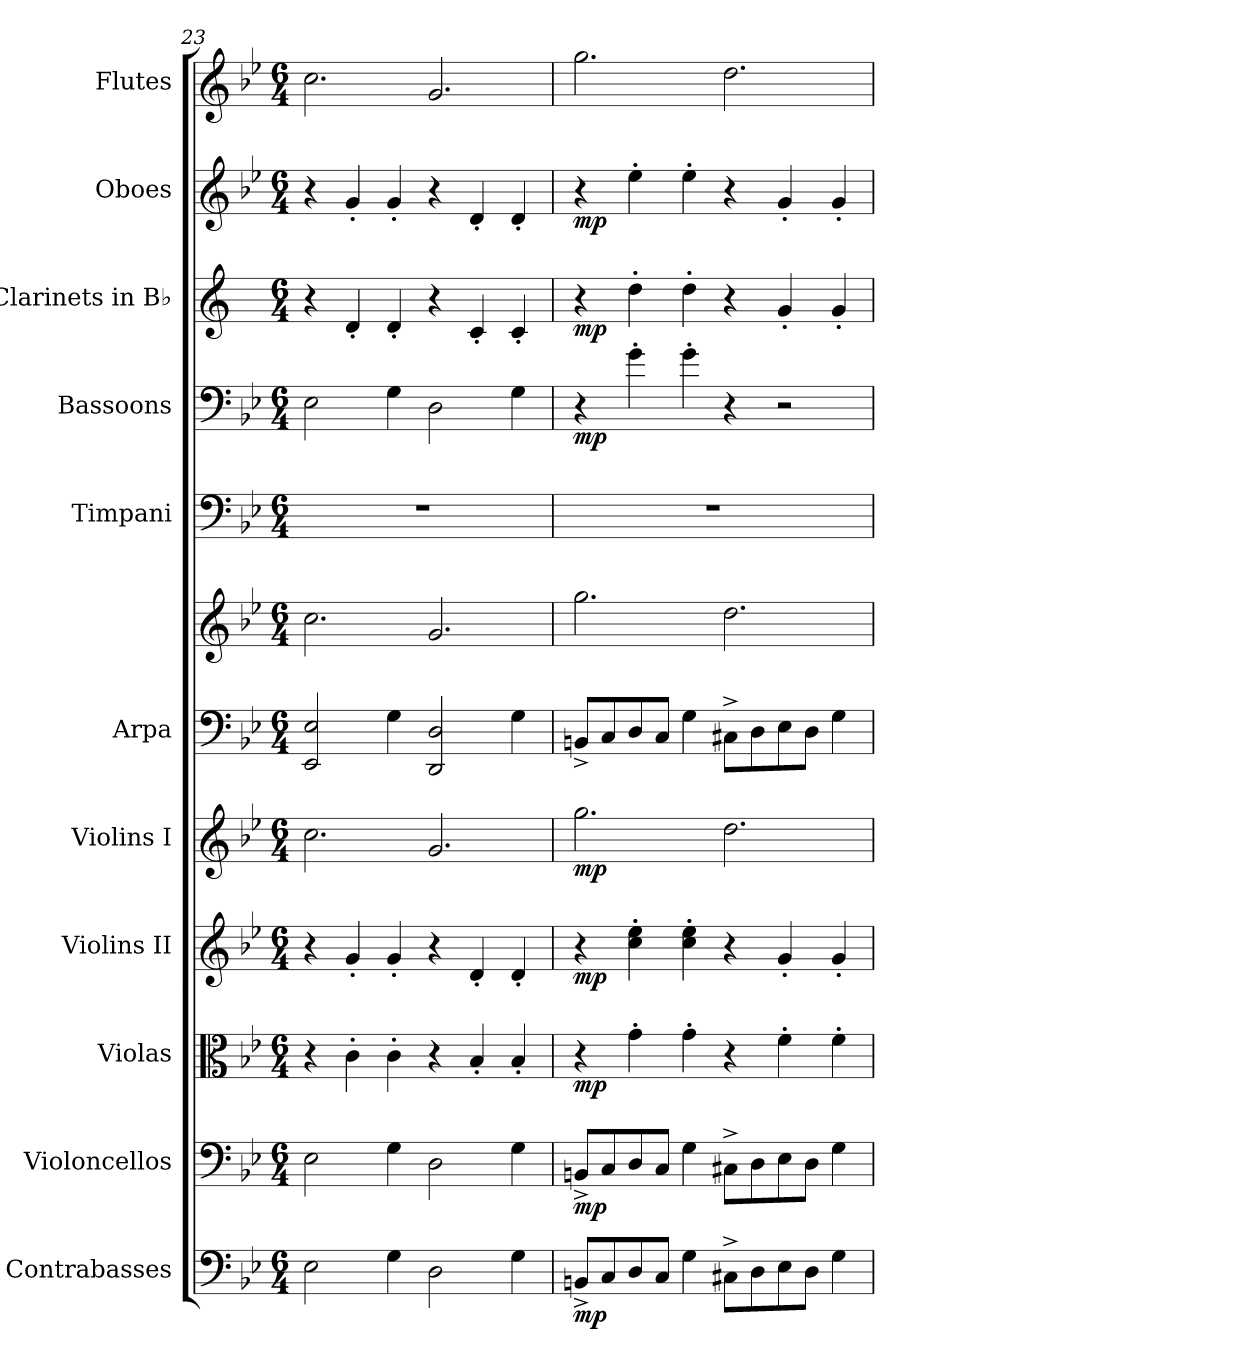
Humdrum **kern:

**kern	**dynam	**kern	**dynam	**kern	**dynam	**kern	**dynam	**kern	**dynam	**kern	**kern	**kern	**kern	**dynam	**kern	**dynam	**kern	**dynam	**kern
*part11	*part11	*part10	*part10	*part9	*part9	*part8	*part8	*part7	*part7	*part6	*part6	*part5	*part4	*part4	*part3	*part3	*part2	*part2	*part1
*staff12	*staff12	*staff11	*staff11	*staff10	*staff10	*staff9	*staff9	*staff8	*staff8	*staff7	*staff6	*staff5	*staff4	*staff4	*staff3	*staff3	*staff2	*staff2	*staff1
*I"Contrabasses	*	*I"Violoncellos	*	*I"Violas	*	*I"Violins II	*	*I"Violins I	*	*I"Arpa	*	*I"Timpani	*I"Bassoons	*	*I"Clarinets in B♭	*	*I"Oboes	*	*I"Flutes
*I'Cb.	*	*I'Vc.	*	*I'Vla.	*	*I'Vln. II	*	*I'Vln. I	*	*I'Arp.	*	*I'Timp.	*I'Bsn.	*	*	*	*I'Ob.	*	*I'Fl.
*clefF4	*	*clefF4	*	*clefC3	*	*clefG2	*	*clefG2	*	*clefF4	*clefG2	*clefF4	*clefF4	*	*clefG2	*	*clefG2	*	*clefG2
*ITrd7c12	*	*	*	*	*	*	*	*	*	*	*	*	*	*	*ITrd1c2	*	*	*	*
*k[b-e-]	*	*k[b-e-]	*	*k[b-e-]	*	*k[b-e-]	*	*k[b-e-]	*	*k[b-e-]	*k[b-e-]	*k[b-e-]	*k[b-e-]	*	*k[b-e-]	*	*k[b-e-]	*	*k[b-e-]
*M6/4	*	*M6/4	*	*M6/4	*	*M6/4	*	*M6/4	*	*M6/4	*M6/4	*M6/4	*M6/4	*	*M6/4	*	*M6/4	*	*M6/4
=23	=23	=23	=23	=23	=23	=23	=23	=23	=23	=23	=23	=23	=23	=23	=23	=23	=23	=23	=23
2EE-\	.	2E-\	.	4r	.	4r	.	2.cc\	.	2EE-/ 2E-/	2.cc\	1.r	2E-\	.	4r	.	4r	.	2.cc\
.	.	.	.	4c'\	.	4g'/	.	.	.	.	.	.	.	.	4c'/	.	4g'/	.	.
4GG\	.	4G\	.	4c'\	.	4g'/	.	.	.	4G\	.	.	4G\	.	4c'/	.	4g'/	.	.
2DD\	.	2D\	.	4r	.	4r	.	2.g/	.	2DD/ 2D/	2.g/	.	2D\	.	4r	.	4r	.	2.g/
.	.	.	.	4B-'/	.	4d'/	.	.	.	.	.	.	.	.	4B-'/	.	4d'/	.	.
4GG\	.	4G\	.	4B-'/	.	4d'/	.	.	.	4G\	.	.	4G\	.	4B-'/	.	4d'/	.	.
=24	=24	=24	=24	=24	=24	=24	=24	=24	=24	=24	=24	=24	=24	=24	=24	=24	=24	=24	=24
!	!LO:DY:b	!	!LO:DY:b	!	!LO:DY:b	!	!LO:DY:b	!	!LO:DY:b	!	!	!	!	!LO:DY:b	!	!LO:DY:b	!	!LO:DY:b	!
8BBBn^/L	mp	8BBn^/L	mp	4r	mp	4r	mp	2.gg\	mp	8BBn^/L	2.gg\	1.r	4r	mp	4r	mp	4r	mp	2.gg\
8CC/	.	8C/	.	.	.	.	.	.	.	8C/	.	.	.	.	.	.	.	.	.
8DD/	.	8D/	.	4g'\	.	4cc\' 4ee-\'	.	.	.	8D/	.	.	4g'\	.	4cc'\	.	4ee-'\	.	.
8CC/J	.	8C/J	.	.	.	.	.	.	.	8C/J	.	.	.	.	.	.	.	.	.
4GG\	.	4G\	.	4g'\	.	4cc\' 4ee-\'	.	.	.	4G\	.	.	4g'\	.	4cc'\	.	4ee-'\	.	.
8CC#X^\L	.	8C#X^\L	.	4r	.	4r	.	2.dd\	.	8C#X^\L	2.dd\	.	4r	.	4r	.	4r	.	2.dd\
8DD\	.	8D\	.	.	.	.	.	.	.	8D\	.	.	.	.	.	.	.	.	.
8EE-\	.	8E-\	.	4f'\	.	4g'/	.	.	.	8E-\	.	.	2r	.	4f'/	.	4g'/	.	.
8DD\J	.	8D\J	.	.	.	.	.	.	.	8D\J	.	.	.	.	.	.	.	.	.
4GG\	.	4G\	.	4f'\	.	4g'/	.	.	.	4G\	.	.	.	.	4f'/	.	4g'/	.	.
=	=	=	=	=	=	=	=	=	=	=	=	=	=	=	=	=	=	=	=
*-	*-	*-	*-	*-	*-	*-	*-	*-	*-	*-	*-	*-	*-	*-	*-	*-	*-	*-	*-
